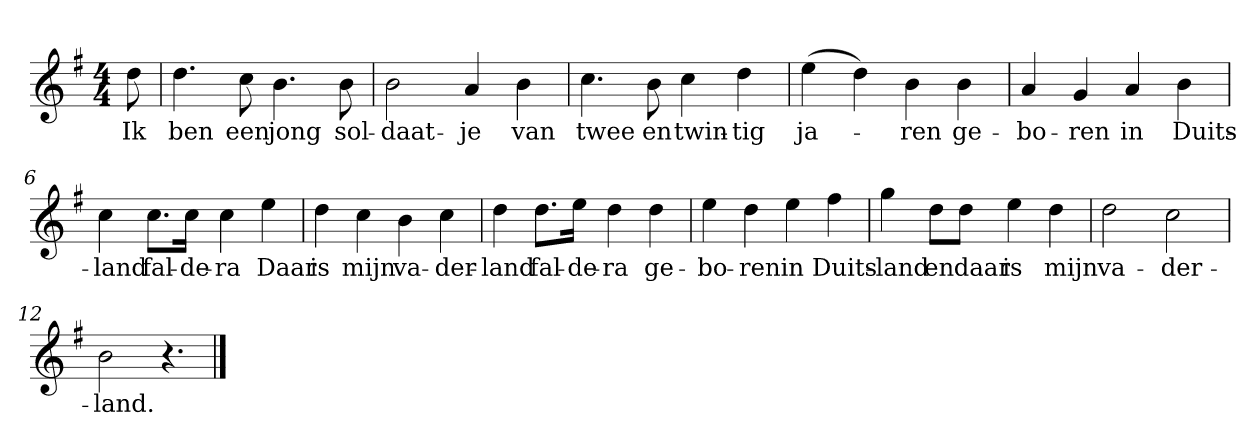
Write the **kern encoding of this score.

**kern	**text
*part1	*part1
*staff1	*staff1
*clefG2	*
*k[f#]	*
*G:	*
*M4/4	*
*MM120	*
=	=
8dd	Ik
=1	=1
4.dd	ben
8cc	een
4.b	jong
8b	sol-
=2	=2
2b	-daat-
4a	-je
4b	van
=3	=3
4.cc	twee
8b	en
4cc	twin-
4dd	-tig
=4	=4
(4ee	ja-
4dd)	.
4b	-ren
4b	ge-
=5	=5
4a	-bo-
4g	-ren
4a	in
4b	Duits-
=6	=6
4cc	-land
8.cc\L	fal-
16cc\Jk	-de-
4cc	-ra
4ee	Daar
=7	=7
4dd	is
4cc	mijn
4b	va-
4cc	-der-
=8	=8
4dd	-land
8.dd\L	fal-
16ee\Jk	-de-
4dd	-ra
4dd	ge-
=9	=9
4ee	-bo-
4dd	-ren
4ee	in
4ff#	Duits-
=10	=10
4gg	-land
8dd\L	en
8dd\J	daar
4ee	is
4dd	mijn
=11	=11
2dd	va-
2cc	-der-
=12	=12
2b	-land.
4.r	.
==	==
*-	*-
